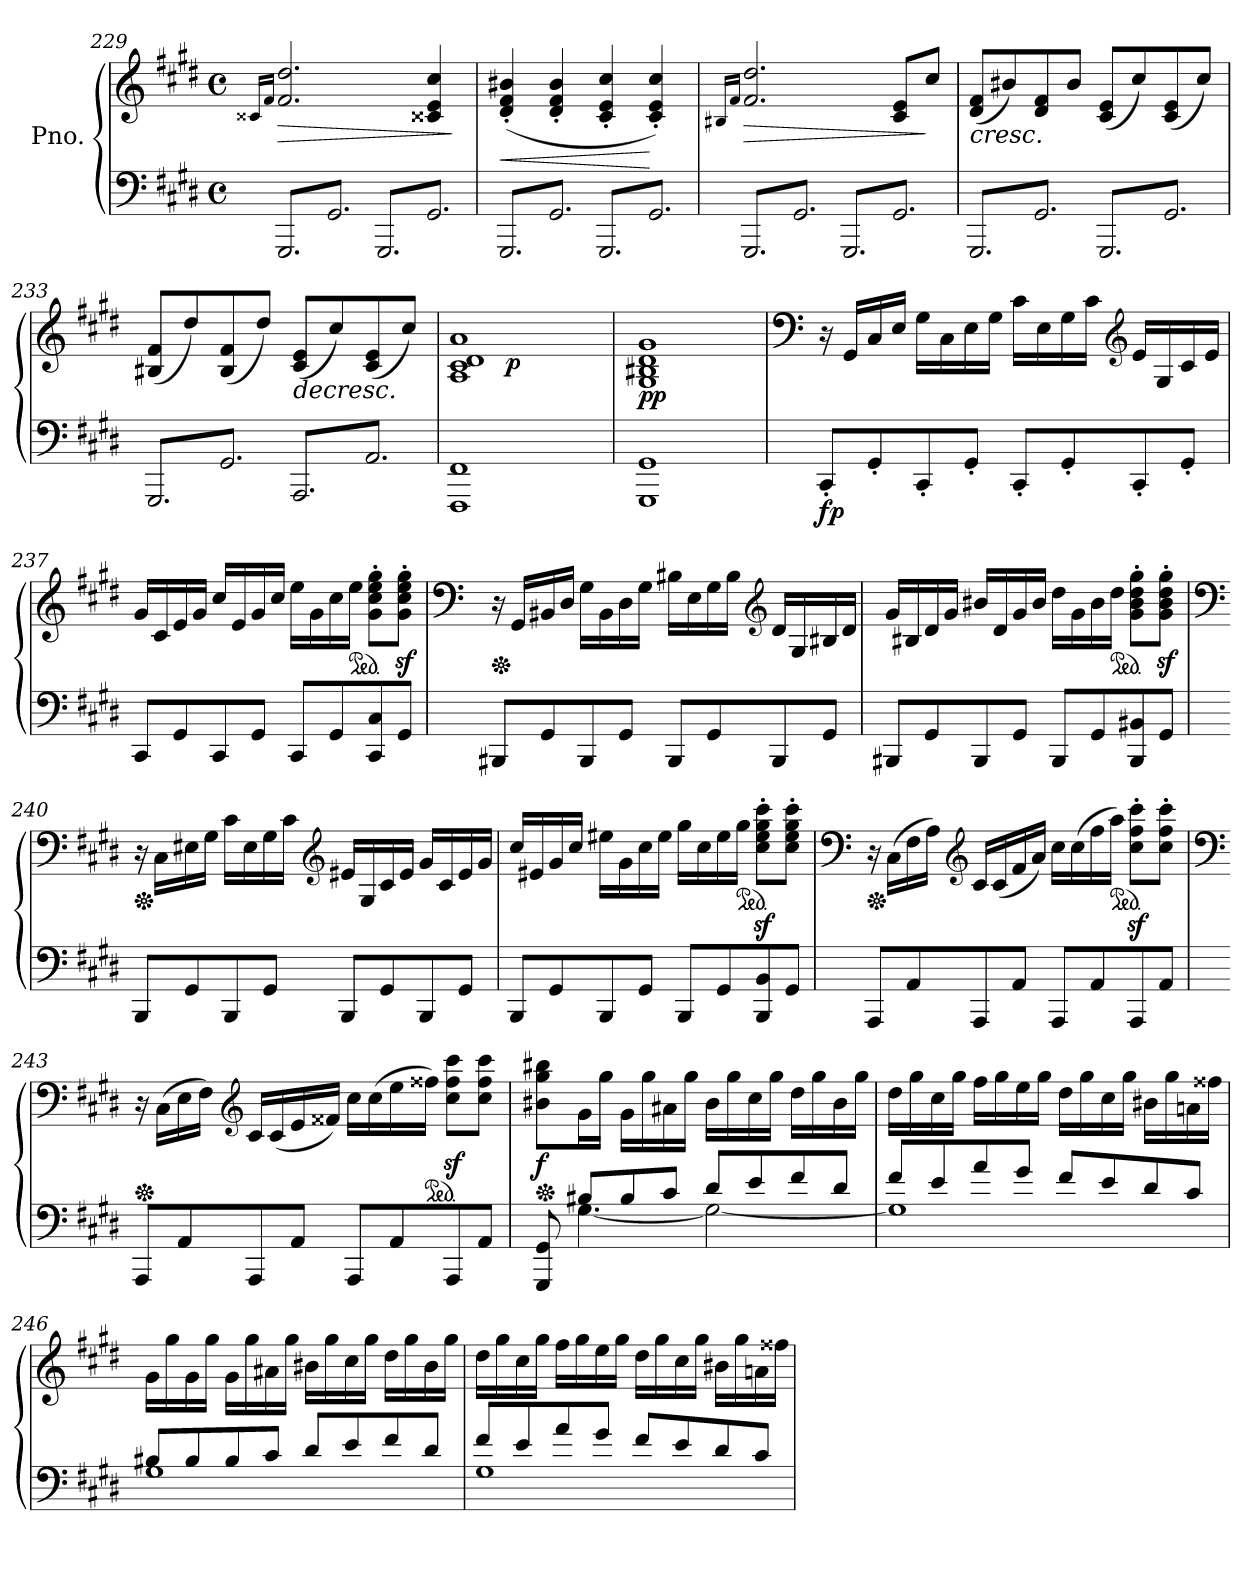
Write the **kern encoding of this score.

**kern	**kern	**dynam
*part1	*part1	*part1
*staff2	*staff1	*staff1/2
*I"Pno.	*	*
*clefF4	*clefG2	*
*k[f#c#g#d#]	*k[f#c#g#d#]	*
*E:	*E:	*
*M4/4	*M4/4	*
*met(c)	*met(c)	*
=229	=229	=229
.	16qc##X/LL	.
.	16qf#/JJ	.
*Xtuplet	*	*
!LO:N:head=open	!	!LO:HP:b
6.GGG#/LL	2.f#/ 2.dd#/	>
!LO:N:head=open	!	!
6.GG#/JJ	.	.
!LO:N:head=open	!	!
6.GGG#/LL	.	.
!LO:N:head=open	!	!
6.GG#/JJ	4c##/ 4e/ 4cc#/	.
.	.	]
=230	=230	=230
!LO:N:head=open	!	!LO:HP:b
6.GGG#/LL	(<4d#/'< 4f#/'< 4b#X/'<	<
!LO:N:head=open	!	!
6.GG#/JJ	4d#/'< 4f#/'< 4b#/'<	.
!LO:N:head=open	!	!
6.GGG#/LL	4c#/'< 4e/'< 4cc#/'<	.
!LO:N:head=open	!	!
6.GG#/JJ	4c#/'< 4e/'< 4cc#/'<)	[
!!LO:PB:g=z
=231	=231	=231
.	16qB#X/LL	.
.	16qf#/JJ	.
!LO:N:head=open	!	!LO:HP:b
6.GGG#/LL	2.f#/ 2.dd#/	>
!LO:N:head=open	!	!
6.GG#/JJ	.	.
!LO:N:head=open	!	!
6.GGG#/LL	.	.
!LO:N:head=open	!	!
6.GG#/JJ	8c#/ 8e/L	.
.	8cc#/J	]
=232	=232	=232
!	!LO:TX:b:i:t=cresc.	!
!LO:N:head=open	!	!
6.GGG#/LL	(<8d#/ 8f#/L	.
.	8b#X/)	.
!LO:N:head=open	!	!
6.GG#/JJ	8d#/ 8f#/	.
.	8b#/J	.
!LO:N:head=open	!	!
6.GGG#/LL	(<8c#/ 8e/L	.
.	8cc#/)	.
!LO:N:head=open	!	!
6.GG#/JJ	(<8c#/ 8e/	.
.	8cc#/J)	.
=233	=233	=233
!LO:N:head=open	!	!
6.GGG#/LL	(<8B#X/ 8f#/L	.
.	8dd#/)	.
!LO:N:head=open	!	!
6.GG#/JJ	(<8B#/ 8f#/	.
.	8dd#/J)	.
!	!LO:TX:b:i:t=decresc.	!
!LO:N:head=open	!	!
6.AAA/LL	(<8c#/ 8e/L	.
.	8cc#/)	.
!LO:N:head=open	!	!
6.AA/JJ	(<8c#/ 8e/	.
.	8cc#/J)	.
=234	=234	=234
*	*^	*
1FFF# 1FF#	1A 1c# 1d# 1a	4ryy	.
!	!	!	!LO:DY:b
.	.	2.ryy	p
=235	=235	=235	=235
!	!	!	!LO:DY:b
*	*v	*v	*
1GGG# 1GG#	1G# 1B#X 1d# 1g#	pp
=236	=236	=236
*	*clefF4	*
!	!	!LO:DY:b=2
8CC#'</L	16r	fp
.	16GG#/LL	.
8GG#'</	16C#/	.
.	16E/JJ	.
8CC#'</	16G#\LL	.
.	16C#\	.
8GG#'</J	16E\	.
.	16G#\JJ	.
8CC#'</L	16c#\LL	.
.	16E\	.
8GG#'</	16G#\	.
.	16c#\JJ	.
*	*clefG2	*
8CC#'</	16e/LL	.
.	16G#/	.
8GG#'</J	16c#/	.
.	16e/JJ	.
!!LO:LB:g=z
=237	=237	=237
8CC#/L	16g#/LL	.
.	16c#/	.
8GG#/	16e/	.
.	16g#/JJ	.
8CC#/	16cc#/LL	.
.	16e/	.
8GG#/J	16g#/	.
.	16cc#/JJ	.
8CC#/L	16ee\LL	.
.	16g#\	.
8GG#/	16cc#\	.
*	*ped	*
.	16ee\JJ	.
8CC#/ 8C#/	8g#\'> 8cc#\'> 8ee\'> 8gg#\'>L	.
8GG#/J	8g#\z<'> 8cc#\z<'> 8ee\z<'> 8gg#\z<'>J	.
=238	=238	=238
*	*clefF4	*
*	*Xped	*
8BBB#X/L	16r	.
.	16GG#/LL	.
8GG#/	16BB#X/	.
.	16D#/JJ	.
8BBB#/	16G#\LL	.
.	16BB#\	.
8GG#/J	16D#\	.
.	16G#\JJ	.
8BBB#/L	16B#X\LL	.
.	16E\	.
8GG#/	16G#\	.
.	16B#\JJ	.
*	*clefG2	*
8BBB#/	16d#/LL	.
.	16G#/	.
8GG#/J	16B#X/	.
.	16d#/JJ	.
=239	=239	=239
8BBB#X/L	16g#/LL	.
.	16B#X/	.
8GG#/	16d#/	.
.	16g#/JJ	.
8BBB#/	16b#X/LL	.
.	16d#/	.
8GG#/J	16g#/	.
.	16b#/JJ	.
8BBB#/L	16dd#\LL	.
.	16g#\	.
8GG#/	16b#\	.
*	*ped	*
.	16dd#\JJ	.
8BBB#/ 8BB#X/	8g#\'> 8b#\'> 8dd#\'> 8gg#\'>L	.
8GG#/J	8g#\z<'> 8b#\z<'> 8dd#\z<'> 8gg#\z<'>J	.
!!LO:LB:g=z
=240	=240	=240
*	*clefF4	*
*	*Xped	*
8BBB/L	16r	.
.	16C#\LL	.
8GG#/	16E#X\	.
.	16G#\JJ	.
8BBB/	16c#\LL	.
.	16E#\	.
8GG#/J	16G#\	.
.	16c#\JJ	.
*	*clefG2	*
8BBB/L	16e#X/LL	.
.	16G#/	.
8GG#/	16c#/	.
.	16e#/JJ	.
8BBB/	16g#/LL	.
.	16c#/	.
8GG#/J	16e#/	.
.	16g#/JJ	.
=241	=241	=241
8BBB/L	16cc#/LL	.
.	16e#X/	.
8GG#/	16g#/	.
.	16cc#/JJ	.
8BBB/	16ee#X\LL	.
.	16g#\	.
8GG#/J	16cc#\	.
.	16ee#\JJ	.
8BBB/L	16gg#\LL	.
.	16cc#\	.
8GG#/	16ee#\	.
*	*ped	*
.	16gg#\JJ	.
8BBB/ 8BB/	8cc#\z<'> 8ee#\z<'> 8gg#\z<'> 8ccc#\z<'>L	.
8GG#/J	8cc#\'> 8ee#\'> 8gg#\'> 8ccc#\'>J	.
=242	=242	=242
*	*clefF4	*
*	*Xped	*
8AAA/L	16r	.
.	(>16C#\LL	.
8AA/	16F#\	.
.	16A\JJ)	.
*	*clefG2	*
8AAA/	16c#/LL	.
.	(<16c#/	.
8AA/J	16f#/	.
.	16a/JJ)	.
8AAA/L	16cc#\LL	.
.	(>16cc#\	.
8AA/	16ff#\	.
*	*ped	*
.	16aa\JJ)	.
8AAA/	8cc#\z<'> 8ff#\z<'> 8ccc#\z<'>L	.
8AA/J	8cc#\'> 8ff#\'> 8ccc#\'>J	.
!!LO:LB:g=z
=243	=243	=243
*	*clefF4	*
*	*Xped	*
8AAA/L	16r	.
.	(>16C#\LL	.
8AA/	16E\	.
.	16F#\JJ)	.
*	*clefG2	*
8AAA/	16c#/LL	.
.	(<16c#/	.
8AA/J	16e/	.
.	16f##X/JJ)	.
8AAA/L	16cc#\LL	.
.	(>16cc#\	.
8AA/	16ee\	.
*	*ped	*
.	16ff##X\JJ)	.
8AAA/	8cc#\z< 8ff##\z< 8ccc#\z<L	.
8AA/J	8cc#\ 8ff##\ 8ccc#\J	.
=244	=244	=244
*^	*	*
*	*	*Xped	*
!	!	!	!LO:DY:b
8GGG#/ 8GG#/	8ryy	8b#X\ 8gg#\ 8bb#X\L	f
8B#X/L	[<4.G#\	16g#\L	.
.	.	16gg#\JJ	.
8B#/	.	16g#\LL	.
.	.	16gg#\	.
8c#/J	.	16a#X\	.
.	.	16gg#\JJ	.
8d#/L	2G#\_	16b#\LL	.
.	.	16gg#\	.
8e/	.	16cc#\	.
.	.	16gg#\JJ	.
8f#/	.	16dd#\LL	.
.	.	16gg#\	.
8d#/J	.	16b#\	.
.	.	16gg#\JJ	.
=245	=245	=245	=245
8f#/L	1G#]	16dd#\LL	.
.	.	16gg#\	.
8e/	.	16cc#\	.
.	.	16gg#\JJ	.
8a/	.	16ff#\LL	.
.	.	16gg#\	.
8g#/J	.	16ee\	.
.	.	16gg#\JJ	.
8f#/L	.	16dd#\LL	.
.	.	16gg#\	.
8e/	.	16cc#\	.
.	.	16gg#\JJ	.
8d#/	.	16b#X\LL	.
.	.	16gg#\	.
8c#/J	.	16an\	.
.	.	16ff##X\JJ	.
!!LO:LB:g=z
=246	=246	=246	=246
8B#X/L	1G#	16g#\LL	.
.	.	16gg#\	.
8B#/	.	16g#\	.
.	.	16gg#\JJ	.
8B#/	.	16g#\LL	.
.	.	16gg#\	.
8c#/J	.	16a#X\	.
.	.	16gg#\JJ	.
8d#/L	.	16b#X\LL	.
.	.	16gg#\	.
8e/	.	16cc#\	.
.	.	16gg#\JJ	.
8f#/	.	16dd#\LL	.
.	.	16gg#\	.
8d#/J	.	16b#\	.
.	.	16gg#\JJ	.
=247	=247	=247	=247
8f#/L	1G#	16dd#\LL	.
.	.	16gg#\	.
8e/	.	16cc#\	.
.	.	16gg#\JJ	.
8a/	.	16ff#\LL	.
.	.	16gg#\	.
8g#/J	.	16ee\	.
.	.	16gg#\JJ	.
8f#/L	.	16dd#\LL	.
.	.	16gg#\	.
8e/	.	16cc#\	.
.	.	16gg#\JJ	.
8d#/	.	16b#X\LL	.
.	.	16gg#\	.
8c#/J	.	16an\	.
.	.	16ff##X\JJ	.
*v	*v	*	*
=	=	=
*-	*-	*-
